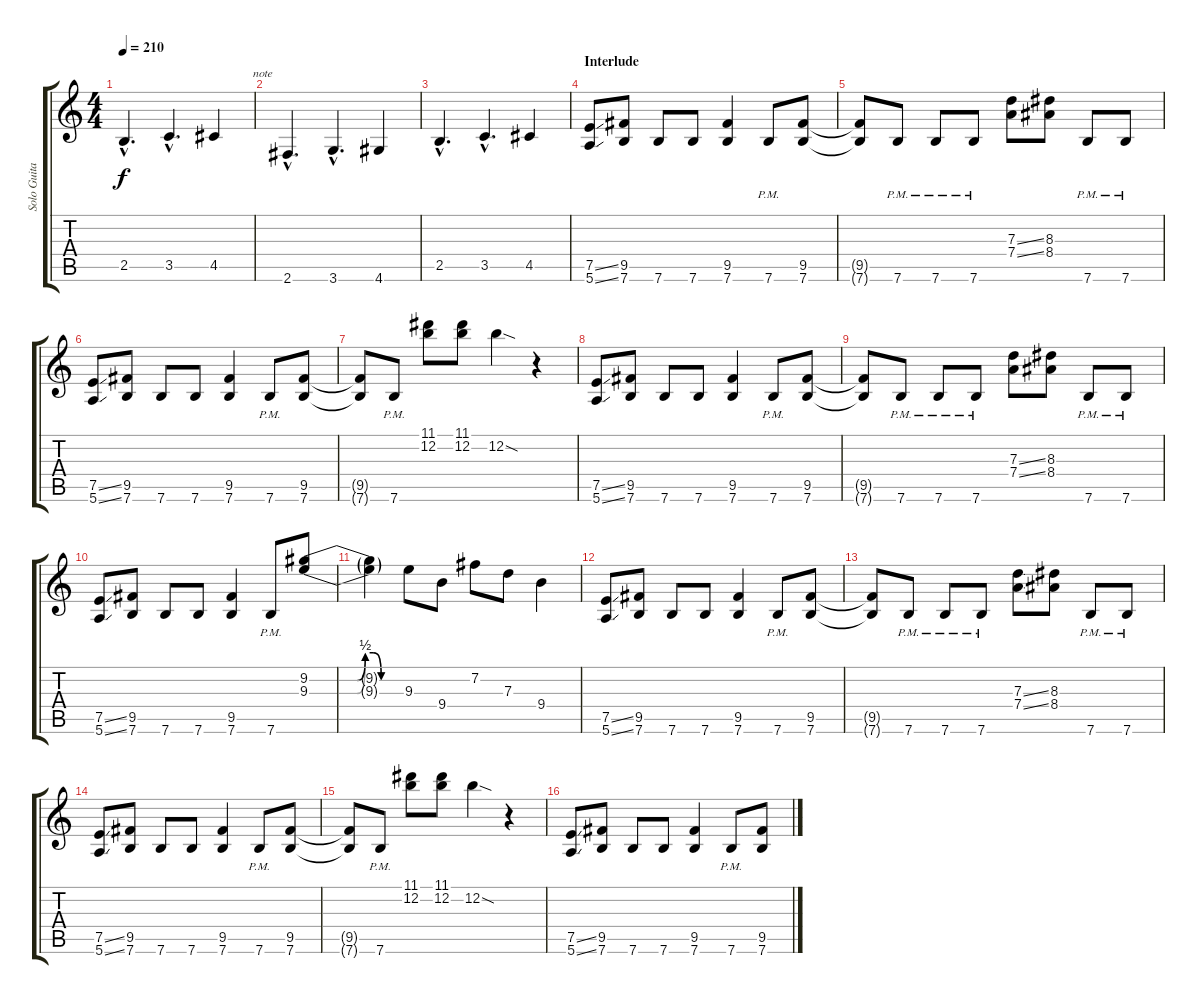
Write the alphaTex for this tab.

\track ("Solo Guitar" "Solo Guita") {instrument distortionguitar}
\staff {score tabs}
\tuning (E4 B3 G3 D3 A2 E2) {hide}
\ts (4 4)
\tempo 210
\clef g2
\ks c
2.5{hac}.4{d dy f} 3.5{hac}.4{d} 4.5.4{txt "             note"} |
2.6{hac}.4{d} 3.6{hac}.4{d} 4.6.4 |
2.5{hac}.4{d} 3.5{hac}.4{d} 4.5.4 |
\section ("" "Interlude")
(7.5{ss} 5.6{ss}).8 (9.5 7.6).8 7.6.8 7.6.8 (9.5 7.6).4 7.6{pm}.8 (9.5 7.6).8 |
(9.5{t} 7.6{t}).8 7.6{pm}.8 7.6{pm}.8 7.6{pm}.8 (7.3{ss} 7.4{ss}).8 (8.3 8.4).8 7.6{pm}.8 7.6{pm}.8 |
(7.5{ss} 5.6{ss}).8 (9.5 7.6).8 7.6.8 7.6.8 (9.5 7.6).4 7.6{pm}.8 (9.5 7.6).8 |
(9.5{t} 7.6{t}).8 7.6{pm}.8 (11.1 12.2).8 (11.1 12.2).8 12.2{sod}.4 r.4 |
(7.5{ss} 5.6{ss}).8 (9.5 7.6).8 7.6.8 7.6.8 (9.5 7.6).4 7.6{pm}.8 (9.5 7.6).8 |
(9.5{t} 7.6{t}).8 7.6{pm}.8 7.6{pm}.8 7.6{pm}.8 (7.3{ss} 7.4{ss}).8 (8.3 8.4).8 7.6{pm}.8 7.6{pm}.8 |
(7.5{ss} 5.6{ss}).8 (9.5 7.6).8 7.6.8 7.6.8 (9.5 7.6).4 7.6{pm}.8 (9.2{be (custom 0 0 30 0 35 2 40 2 45 0 60 0)} 9.3{be (custom 0 0 15 0 30 0 35 2 40 2 45 0 60 0)}).8 |
(9.2{t} 9.3{t}).4 9.3.8 9.4.8 7.2.8 7.3.8 9.4.4 |
(7.5{ss} 5.6{ss}).8 (9.5 7.6).8 7.6.8 7.6.8 (9.5 7.6).4 7.6{pm}.8 (9.5 7.6).8 |
(9.5{t} 7.6{t}).8 7.6{pm}.8 7.6{pm}.8 7.6{pm}.8 (7.3{ss} 7.4{ss}).8 (8.3 8.4).8 7.6{pm}.8 7.6{pm}.8 |
(7.5{ss} 5.6{ss}).8 (9.5 7.6).8 7.6.8 7.6.8 (9.5 7.6).4 7.6{pm}.8 (9.5 7.6).8 |
(9.5{t} 7.6{t}).8 7.6{pm}.8 (11.1 12.2).8 (11.1 12.2).8 12.2{sod}.4 r.4 |
(7.5{ss} 5.6{ss}).8 (9.5 7.6).8 7.6.8 7.6.8 (9.5 7.6).4 7.6{pm}.8 (9.5 7.6).8
